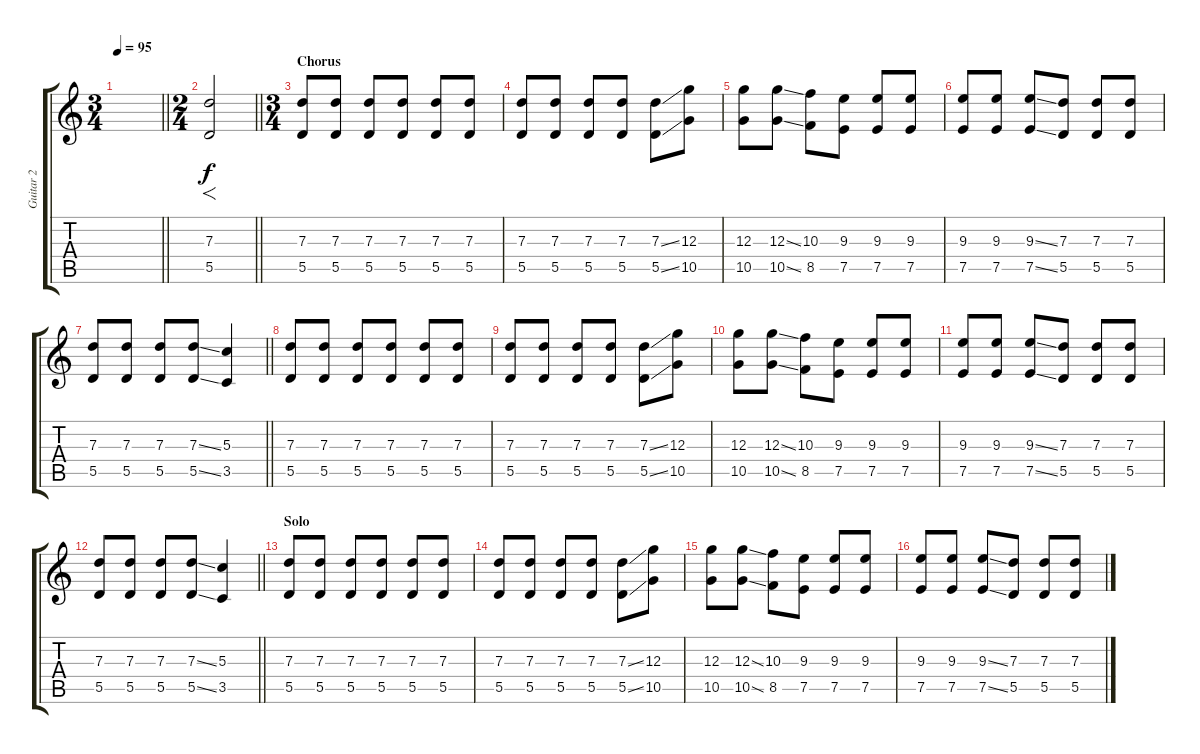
\track ("Guitar 2" "Guitar 2") {instrument distortionguitar}
\staff {score tabs}
\tuning (E4 B3 G3 D3 A2 E2) {hide}
\ts (3 4)
\tempo 95
\clef g2
\barLineRight lightlight
\ks c
|
\ts (2 4)
\barLineRight lightlight
(7.3 5.5).2{f dy f} |
\ts (3 4)
\section ("" "Chorus")
(7.3 5.5).8 (7.3 5.5).8 (7.3 5.5).8 (7.3 5.5).8 (7.3 5.5).8 (7.3 5.5).8 |
(7.3 5.5).8 (7.3 5.5).8 (7.3 5.5).8 (7.3 5.5).8 (7.3{ss} 5.5{ss}).8 (12.3 10.5).8 |
(12.3 10.5).8 (12.3{ss} 10.5{ss}).8 (10.3 8.5).8 (9.3 7.5).8 (9.3 7.5).8 (9.3 7.5).8 |
(9.3 7.5).8 (9.3 7.5).8 (9.3{ss} 7.5{ss}).8 (7.3 5.5).8 (7.3 5.5).8 (7.3 5.5).8 |
\barLineRight lightlight
(7.3 5.5).8 (7.3 5.5).8 (7.3 5.5).8 (7.3{ss} 5.5{ss}).8 (5.3 3.5).4 |
(7.3 5.5).8 (7.3 5.5).8 (7.3 5.5).8 (7.3 5.5).8 (7.3 5.5).8 (7.3 5.5).8 |
(7.3 5.5).8 (7.3 5.5).8 (7.3 5.5).8 (7.3 5.5).8 (7.3{ss} 5.5{ss}).8 (12.3 10.5).8 |
(12.3 10.5).8 (12.3{ss} 10.5{ss}).8 (10.3 8.5).8 (9.3 7.5).8 (9.3 7.5).8 (9.3 7.5).8 |
(9.3 7.5).8 (9.3 7.5).8 (9.3{ss} 7.5{ss}).8 (7.3 5.5).8 (7.3 5.5).8 (7.3 5.5).8 |
\barLineRight lightlight
(7.3 5.5).8 (7.3 5.5).8 (7.3 5.5).8 (7.3{ss} 5.5{ss}).8 (5.3 3.5).4 |
\section ("" "Solo")
(7.3 5.5).8 (7.3 5.5).8 (7.3 5.5).8 (7.3 5.5).8 (7.3 5.5).8 (7.3 5.5).8 |
(7.3 5.5).8 (7.3 5.5).8 (7.3 5.5).8 (7.3 5.5).8 (7.3{ss} 5.5{ss}).8 (12.3 10.5).8 |
(12.3 10.5).8 (12.3{ss} 10.5{ss}).8 (10.3 8.5).8 (9.3 7.5).8 (9.3 7.5).8 (9.3 7.5).8 |
(9.3 7.5).8 (9.3 7.5).8 (9.3{ss} 7.5{ss}).8 (7.3 5.5).8 (7.3 5.5).8 (7.3 5.5).8
